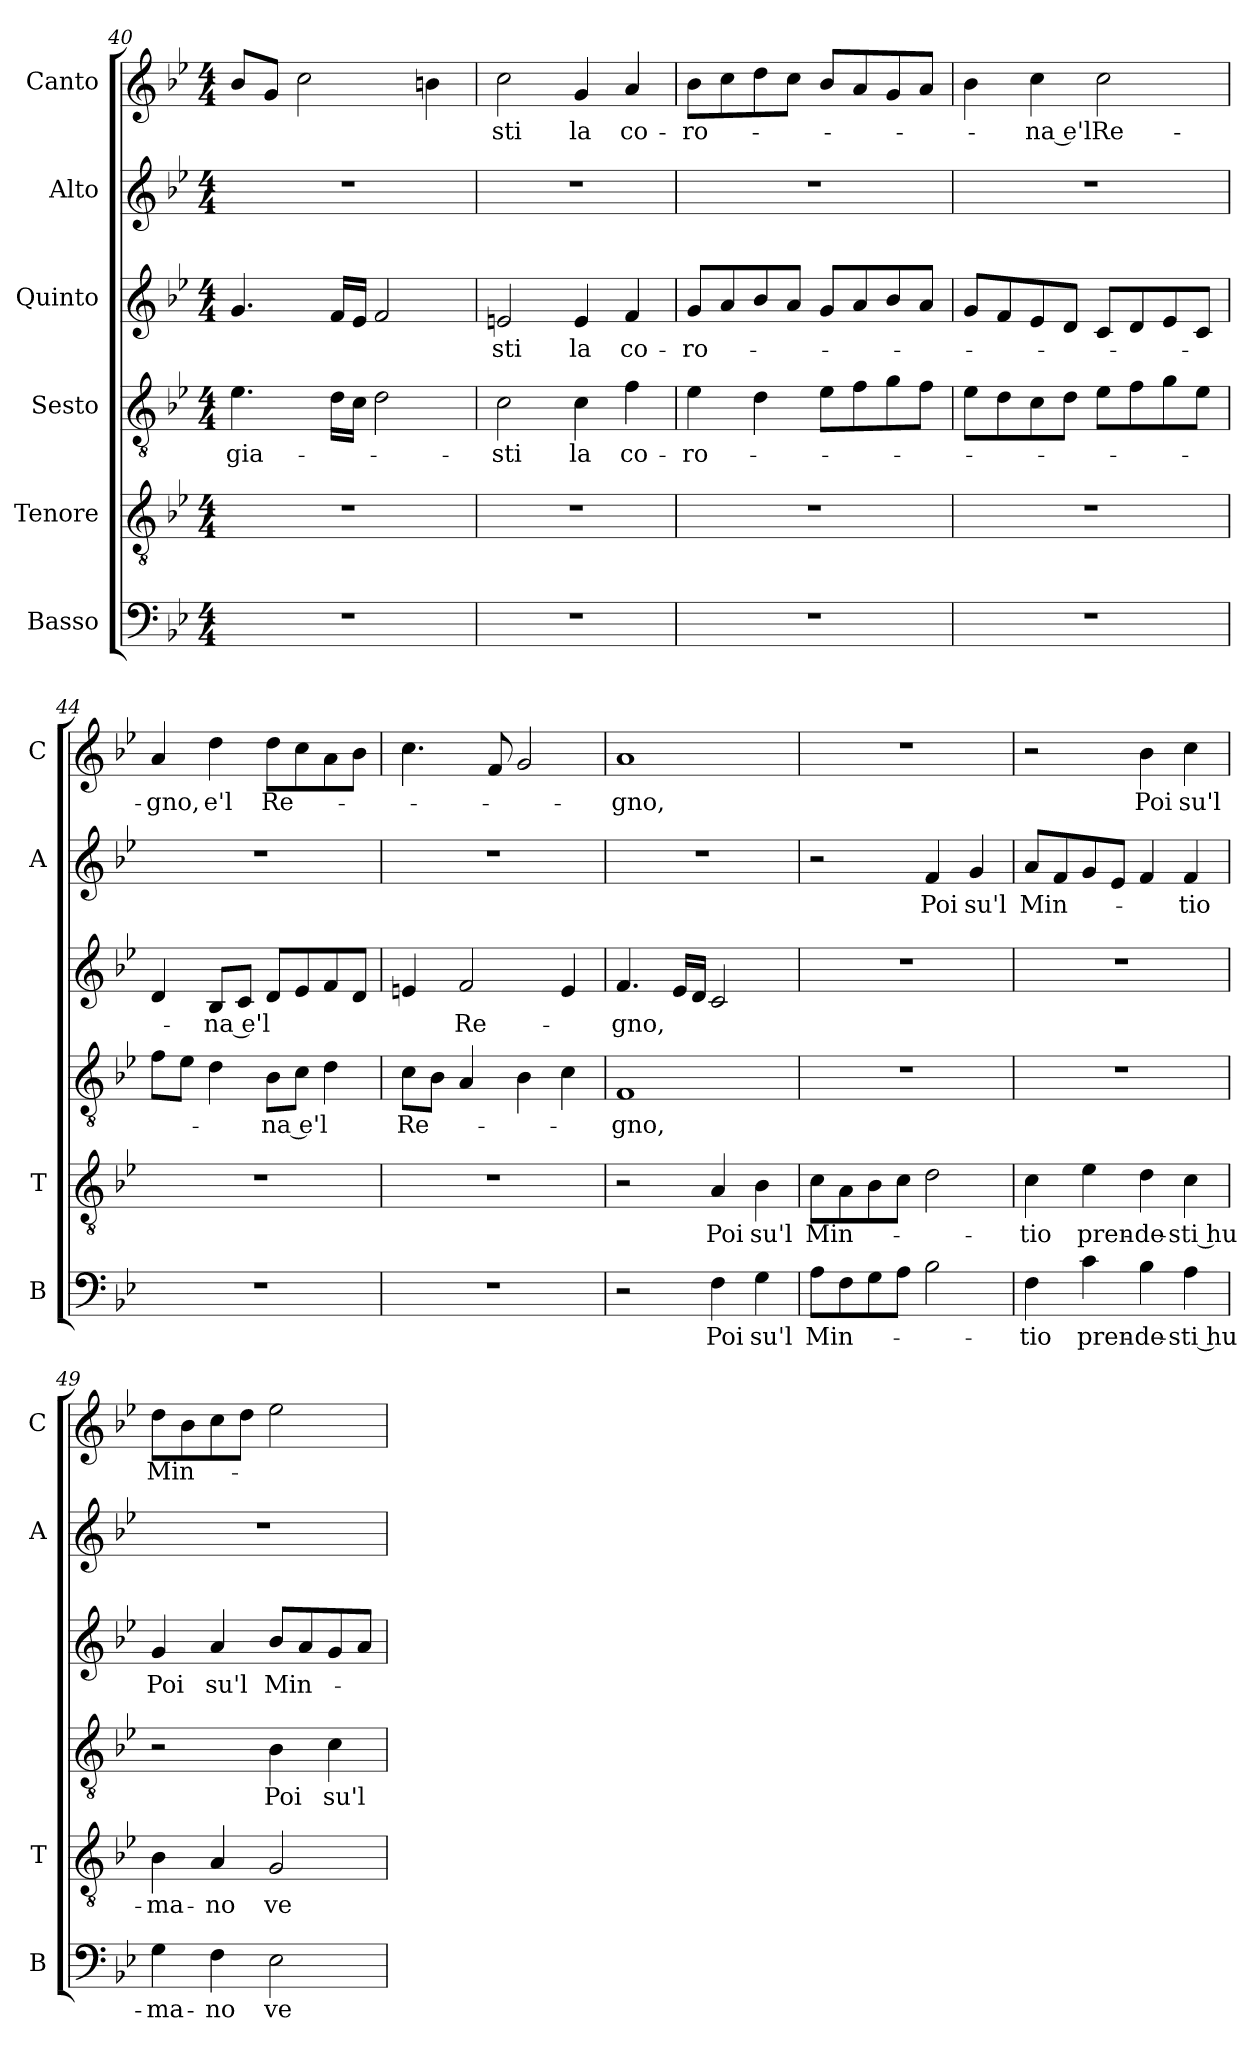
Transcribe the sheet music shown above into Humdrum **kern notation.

**kern	**text	**kern	**text	**kern	**text	**kern	**text	**kern	**text	**kern	**text
*part6	*part6	*part5	*part5	*part4	*part4	*part3	*part3	*part2	*part2	*part1	*part1
*staff6	*staff6	*staff5	*staff5	*staff4	*staff4	*staff3	*staff3	*staff2	*staff2	*staff1	*staff1
*I"Basso	*	*I"Tenore	*	*I"Sesto	*	*I"Quinto	*	*I"Alto	*	*I"Canto	*
*I'B	*	*I'T	*	*	*	*	*	*I'A	*	*I'C	*
*clefF4	*	*clefGv2	*	*clefGv2	*	*clefG2	*	*clefG2	*	*clefG2	*
*k[b-e-]	*	*k[b-e-]	*	*k[b-e-]	*	*k[b-e-]	*	*k[b-e-]	*	*k[b-e-]	*
*B-:	*	*B-:	*	*B-:	*	*B-:	*	*B-:	*	*B-:	*
*M4/4	*	*M4/4	*	*M4/4	*	*M4/4	*	*M4/4	*	*M4/4	*
=40	=40	=40	=40	=40	=40	=40	=40	=40	=40	=40	=40
!	!	!	!	!	!LO:LY:b	!	!	!	!	!	!
1r	.	1r	.	4.e-\	-gia-	4.g/	.	1r	.	8b-/L	.
.	.	.	.	.	.	.	.	.	.	8g/J	.
.	.	.	.	.	.	.	.	.	.	2cc\	.
.	.	.	.	16d\LL	.	16f/LL	.	.	.	.	.
.	.	.	.	16c\JJ	.	16e-/JJ	.	.	.	.	.
.	.	.	.	2d\	.	2f/	.	.	.	.	.
.	.	.	.	.	.	.	.	.	.	4bn\	.
=41	=41	=41	=41	=41	=41	=41	=41	=41	=41	=41	=41
!	!	!	!	!	!LO:LY:b	!	!LO:LY:b	!	!	!	!LO:LY:b
1r	.	1r	.	2c\	-sti	2en/	-sti	1r	.	2cc\	-sti
!	!	!	!	!	!LO:LY:b	!	!LO:LY:b	!	!	!	!LO:LY:b
.	.	.	.	4c\	la	4e/	la	.	.	4g/	la
!	!	!	!	!	!LO:LY:b	!	!LO:LY:b	!	!	!	!LO:LY:b
.	.	.	.	4f\	co-	4f/	co-	.	.	4a/	co-
=42	=42	=42	=42	=42	=42	=42	=42	=42	=42	=42	=42
!	!	!	!	!	!LO:LY:b	!	!LO:LY:b	!	!	!	!LO:LY:b
1r	.	1r	.	4e-\	-ro-	8g/L	-ro-	1r	.	8b-\L	-ro-
.	.	.	.	.	.	8a/	.	.	.	8cc\	.
.	.	.	.	4d\	.	8b-/	.	.	.	8dd\	.
.	.	.	.	.	.	8a/J	.	.	.	8cc\J	.
.	.	.	.	8e-\L	.	8g/L	.	.	.	8b-/L	.
.	.	.	.	8f\	.	8a/	.	.	.	8a/	.
.	.	.	.	8g\	.	8b-/	.	.	.	8g/	.
.	.	.	.	8f\J	.	8a/J	.	.	.	8a/J	.
=43	=43	=43	=43	=43	=43	=43	=43	=43	=43	=43	=43
1r	.	1r	.	8e-\L	.	8g/L	.	1r	.	4b-\	.
.	.	.	.	8d\	.	8f/	.	.	.	.	.
!	!	!	!	!	!	!	!	!	!	!	!LO:LY:b
.	.	.	.	8c\	.	8e-/	.	.	.	4cc\	-na e'l
.	.	.	.	8d\J	.	8d/J	.	.	.	.	.
!	!	!	!	!	!	!	!	!	!	!	!LO:LY:b
.	.	.	.	8e-\L	.	8c/L	.	.	.	2cc\	Re-
.	.	.	.	8f\	.	8d/	.	.	.	.	.
.	.	.	.	8g\	.	8e-/	.	.	.	.	.
.	.	.	.	8e-\J	.	8c/J	.	.	.	.	.
!!LO:LB:g=z
=44	=44	=44	=44	=44	=44	=44	=44	=44	=44	=44	=44
!	!	!	!	!	!	!	!	!	!	!	!LO:LY:b
1r	.	1r	.	8f\L	.	4d/	.	1r	.	4a/	-gno,
.	.	.	.	8e-\J	.	.	.	.	.	.	.
!	!	!	!	!	!	!	!LO:LY:b	!	!	!	!LO:LY:b
.	.	.	.	4d\	.	8B-/L	-na e'l	.	.	4dd\	e'l
.	.	.	.	.	.	8c/J	.	.	.	.	.
!	!	!	!	!	!LO:LY:b	!	!	!	!	!	!LO:LY:b
.	.	.	.	8B-\L	-na e'l	8d/L	.	.	.	8dd\L	Re-
.	.	.	.	8c\J	.	8e-/	.	.	.	8cc\	.
.	.	.	.	4d\	.	8f/	.	.	.	8a\	.
.	.	.	.	.	.	8d/J	.	.	.	8b-\J	.
=45	=45	=45	=45	=45	=45	=45	=45	=45	=45	=45	=45
!	!	!	!	!	!LO:LY:b	!	!	!	!	!	!
1r	.	1r	.	8c\L	Re-	4en/	.	1r	.	4.cc\	.
.	.	.	.	8B-\J	.	.	.	.	.	.	.
!	!	!	!	!	!	!	!LO:LY:b	!	!	!	!
.	.	.	.	4A/	.	2f/	Re-	.	.	.	.
.	.	.	.	.	.	.	.	.	.	8f/	.
.	.	.	.	4B-\	.	.	.	.	.	2g/	.
.	.	.	.	4c\	.	4e/	.	.	.	.	.
=46	=46	=46	=46	=46	=46	=46	=46	=46	=46	=46	=46
!	!	!	!	!	!LO:LY:b	!	!LO:LY:b	!	!	!	!LO:LY:b
2r	.	2r	.	1F	-gno,	4.f/	-gno,	1r	.	1a	-gno,
.	.	.	.	.	.	16e-/LL	.	.	.	.	.
.	.	.	.	.	.	16d/JJ	.	.	.	.	.
!	!LO:LY:b	!	!LO:LY:b	!	!	!	!	!	!	!	!
4F\	Poi	4A/	Poi	.	.	2c/	.	.	.	.	.
!	!LO:LY:b	!	!LO:LY:b	!	!	!	!	!	!	!	!
4G\	su'l	4B-\	su'l	.	.	.	.	.	.	.	.
=47	=47	=47	=47	=47	=47	=47	=47	=47	=47	=47	=47
!	!LO:LY:b	!	!LO:LY:b	!	!	!	!	!	!	!	!
8A\L	Min-	8c\L	Min-	1r	.	1r	.	2r	.	1r	.
8F\	.	8A\	.	.	.	.	.	.	.	.	.
8G\	.	8B-\	.	.	.	.	.	.	.	.	.
8A\J	.	8c\J	.	.	.	.	.	.	.	.	.
!	!	!	!	!	!	!	!	!	!LO:LY:b	!	!
2B-\	.	2d\	.	.	.	.	.	4f/	Poi	.	.
!	!	!	!	!	!	!	!	!	!LO:LY:b	!	!
.	.	.	.	.	.	.	.	4g/	su'l	.	.
=48	=48	=48	=48	=48	=48	=48	=48	=48	=48	=48	=48
!	!LO:LY:b	!	!LO:LY:b	!	!	!	!	!	!LO:LY:b	!	!
4F\	-tio	4c\	-tio	1r	.	1r	.	8a/L	Min-	2r	.
.	.	.	.	.	.	.	.	8f/	.	.	.
!	!LO:LY:b	!	!LO:LY:b	!	!	!	!	!	!	!	!
4c\	pren-	4e-\	pren-	.	.	.	.	8g/	.	.	.
.	.	.	.	.	.	.	.	8e-/J	.	.	.
!	!LO:LY:b	!	!LO:LY:b	!	!	!	!	!	!	!	!LO:LY:b
4B-\	-de-	4d\	-de-	.	.	.	.	4f/	.	4b-\	Poi
!	!LO:LY:b	!	!LO:LY:b	!	!	!	!	!	!LO:LY:b	!	!LO:LY:b
4A\	-sti hu-	4c\	-sti hu-	.	.	.	.	4f/	-tio	4cc\	su'l
=49	=49	=49	=49	=49	=49	=49	=49	=49	=49	=49	=49
!	!LO:LY:b	!	!LO:LY:b	!	!	!	!LO:LY:b	!	!	!	!LO:LY:b
4G\	-ma-	4B-\	-ma-	2r	.	4g/	Poi	1r	.	8dd\L	Min-
.	.	.	.	.	.	.	.	.	.	8b-\	.
!	!LO:LY:b	!	!LO:LY:b	!	!	!	!LO:LY:b	!	!	!	!
4F\	-no	4A/	-no	.	.	4a/	su'l	.	.	8cc\	.
.	.	.	.	.	.	.	.	.	.	8dd\J	.
!	!LO:LY:b	!	!LO:LY:b	!	!LO:LY:b	!	!LO:LY:b	!	!	!	!
2E-\	ve-	2G/	ve-	4B-\	Poi	8b-/L	Min-	.	.	2ee-\	.
.	.	.	.	.	.	8a/	.	.	.	.	.
!	!	!	!	!	!LO:LY:b	!	!	!	!	!	!
.	.	.	.	4c\	su'l	8g/	.	.	.	.	.
.	.	.	.	.	.	8a/J	.	.	.	.	.
=	=	=	=	=	=	=	=	=	=	=	=
*-	*-	*-	*-	*-	*-	*-	*-	*-	*-	*-	*-
